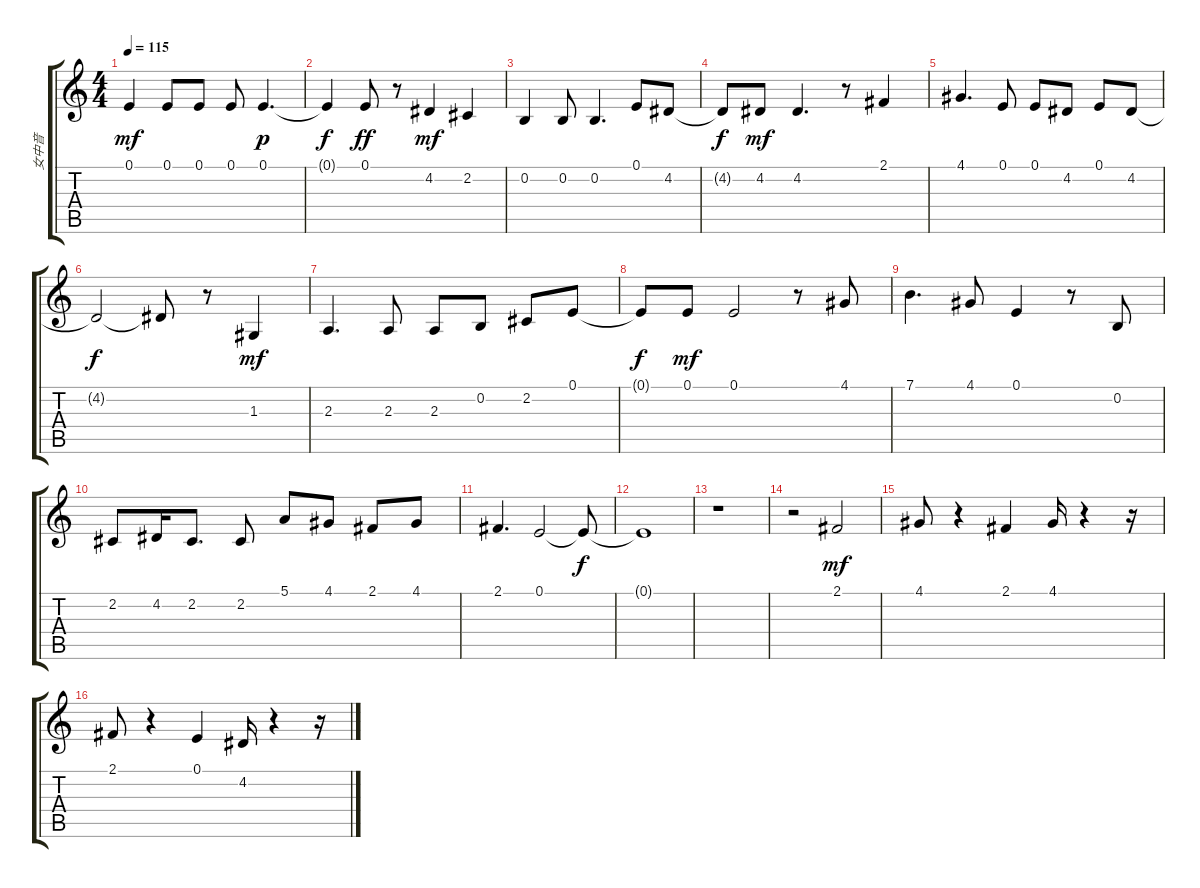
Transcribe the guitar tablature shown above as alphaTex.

\track ("女中音" "女中音") {instrument stringensemble1}
\staff {score tabs}
\tuning (E4 B3 G3 D3 A2 E2) {hide}
\ts (4 4)
\tempo 115
\clef g2
\ks c
0.1.4{dy mf} 0.1.8 0.1.8 0.1.8 0.1.4{d dy p} |
0.1{t}.4{dy f} 0.1.8{dy ff} r.8 4.2.4{dy mf} 2.2.4 |
0.2.4 0.2.8 0.2.4{d} 0.1.8 4.2.8 |
4.2{t}.8{dy f} 4.2.8{dy mf} 4.2.4{d} r.8 2.1.4 |
4.1.4{d} 0.1.8 0.1.8 4.2.8 0.1.8 4.2.8 |
4.2{t}.2{dy f} 4.2{t}.8 r.8 1.3.4{dy mf} |
2.3.4{d} 2.3.8 2.3.8 0.2.8 2.2.8 0.1.8 |
0.1{t}.8{dy f} 0.1.8{dy mf} 0.1.2 r.8 4.1.8 |
7.1.4{d} 4.1.8 0.1.4 r.8 0.2.8 |
2.2.8 4.2.16 2.2.8{d} 2.2.8 5.1.8 4.1.8 2.1.8 4.1.8 |
2.1.4{d} 0.1.2 0.1{t}.8{dy f} |
0.1{t}.1 |
r.1 |
r.2 2.1.2{dy mf} |
4.1.8 r.4 2.1.4 4.1.16 r.4 r.16 |
2.1.8 r.4 0.1.4 4.2.16 r.4 r.16
